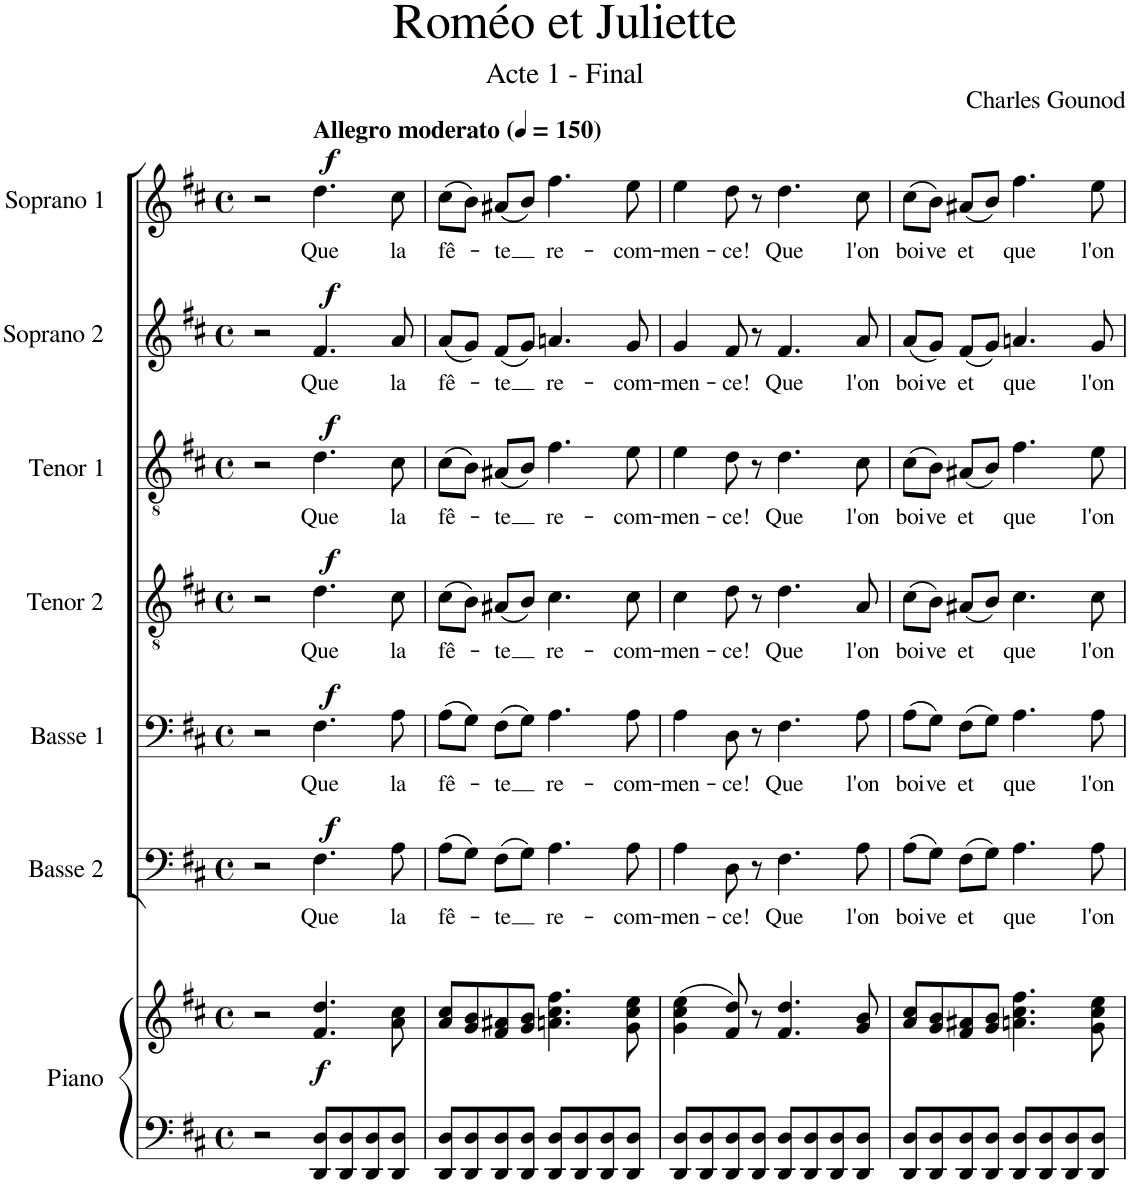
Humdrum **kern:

**kern	**kern	**dynam	**kern	**text	**dynam	**kern	**text	**dynam	**kern	**text	**dynam	**kern	**text	**dynam	**kern	**text	**dynam	**kern	**text	**dynam
*part7	*part7	*part7	*part6	*part6	*part6	*part5	*part5	*part5	*part4	*part4	*part4	*part3	*part3	*part3	*part2	*part2	*part2	*part1	*part1	*part1
*staff8	*staff7	*staff7/8	*staff6	*staff6	*staff6	*staff5	*staff5	*staff5	*staff4	*staff4	*staff4	*staff3	*staff3	*staff3	*staff2	*staff2	*staff2	*staff1	*staff1	*staff1
*I"Piano	*	*	*I"Basse 2	*	*	*I"Basse 1	*	*	*I"Tenor 2	*	*	*I"Tenor 1	*	*	*I"Soprano 2	*	*	*I"Soprano 1	*	*
*I'Pno.	*	*	*I'B2	*	*	*I'B1	*	*	*I'T2	*	*	*I'T1	*	*	*I'S2	*	*	*I'S1	*	*
*clefF4	*clefG2	*	*clefF4	*	*	*clefF4	*	*	*clefGv2	*	*	*clefGv2	*	*	*clefG2	*	*	*clefG2	*	*
*k[f#c#]	*k[f#c#]	*	*k[f#c#]	*	*	*k[f#c#]	*	*	*k[f#c#]	*	*	*k[f#c#]	*	*	*k[f#c#]	*	*	*k[f#c#]	*	*
*M4/4	*M4/4	*	*M4/4	*	*	*M4/4	*	*	*M4/4	*	*	*M4/4	*	*	*M4/4	*	*	*M4/4	*	*
*met(c)	*met(c)	*	*met(c)	*	*	*met(c)	*	*	*met(c)	*	*	*met(c)	*	*	*met(c)	*	*	*met(c)	*	*
=1	=1	=1	=1	=1	=1	=1	=1	=1	=1	=1	=1	=1	=1	=1	=1	=1	=1	=1	=1	=1
2r	2r	.	2r	.	.	2r	.	.	2r	.	.	2r	.	.	2r	.	.	2r	.	.
*	*	*	*	*	*	*	*	*	*	*	*	*	*	*	*	*	*	*MM150	*	*
!	!	!	!	!	!	!	!	!	!	!	!	!	!	!	!	!	!	!LO:TX:a:B:t=Allegro moderato	!	!
!	!	!LO:DY:b	!	!LO:LY:b	!LO:DY:a	!	!LO:LY:b	!LO:DY:a	!	!LO:LY:b	!LO:DY:a	!	!LO:LY:b	!LO:DY:a	!	!LO:LY:b	!LO:DY:a	!	!LO:LY:b	!LO:DY:a
8DD/ 8D/L	4.f#/ 4.dd/	f	4.F#\	Que	f	4.F#\	Que	f	4.d\	Que	f	4.d\	Que	f	4.f#/	Que	f	4.dd\	Que	f
8DD/ 8D/	.	.	.	.	.	.	.	.	.	.	.	.	.	.	.	.	.	.	.	.
8DD/ 8D/	.	.	.	.	.	.	.	.	.	.	.	.	.	.	.	.	.	.	.	.
!	!	!	!	!LO:LY:b	!	!	!LO:LY:b	!	!	!LO:LY:b	!	!	!LO:LY:b	!	!	!LO:LY:b	!	!	!LO:LY:b	!
8DD/ 8D/J	8a\ 8cc#\	.	8A\	la	.	8A\	la	.	8c#\	la	.	8c#\	la	.	8a/	la	.	8cc#\	la	.
=2	=2	=2	=2	=2	=2	=2	=2	=2	=2	=2	=2	=2	=2	=2	=2	=2	=2	=2	=2	=2
!	!	!	!	!LO:LY:b	!	!	!LO:LY:b	!	!	!LO:LY:b	!	!	!LO:LY:b	!	!	!LO:LY:b	!	!	!LO:LY:b	!
8DD/ 8D/L	8a/ 8cc#/L	.	(8A\L	fê-	.	(8A\L	fê-	.	(8c#\L	fê-	.	(8c#\L	fê-	.	(8a/L	fê-	.	(8cc#\L	fê-	.
8DD/ 8D/	8g/ 8b/	.	8G\J)	.	.	8G\J)	.	.	8B\J)	.	.	8B\J)	.	.	8g/J)	.	.	8b\J)	.	.
!	!	!	!	!LO:LY:b	!	!	!LO:LY:b	!	!	!LO:LY:b	!	!	!LO:LY:b	!	!	!LO:LY:b	!	!	!LO:LY:b	!
8DD/ 8D/	8f#/ 8a#X/	.	(8F#\L	-te	.	(8F#\L	-te	.	(8A#X/L	-te	.	(8A#X/L	-te	.	(8f#/L	-te	.	(8a#X/L	-te	.
8DD/ 8D/J	8g/ 8b/J	.	8G\J)	.	.	8G\J)	.	.	8B/J)	.	.	8B/J)	.	.	8g/J)	.	.	8b/J)	.	.
!	!	!	!	!LO:LY:b	!	!	!LO:LY:b	!	!	!LO:LY:b	!	!	!LO:LY:b	!	!	!LO:LY:b	!	!	!LO:LY:b	!
8DD/ 8D/L	4.an\ 4.cc#\ 4.ff#\	.	4.A\	re-	.	4.A\	re-	.	4.c#\	re-	.	4.f#\	re-	.	4.an/	re-	.	4.ff#\	re-	.
8DD/ 8D/	.	.	.	.	.	.	.	.	.	.	.	.	.	.	.	.	.	.	.	.
8DD/ 8D/	.	.	.	.	.	.	.	.	.	.	.	.	.	.	.	.	.	.	.	.
!	!	!	!	!LO:LY:b	!	!	!LO:LY:b	!	!	!LO:LY:b	!	!	!LO:LY:b	!	!	!LO:LY:b	!	!	!LO:LY:b	!
8DD/ 8D/J	8g\ 8cc#\ 8ee\	.	8A\	-com-	.	8A\	-com-	.	8c#\	-com-	.	8e\	-com-	.	8g/	-com-	.	8ee\	-com-	.
=3	=3	=3	=3	=3	=3	=3	=3	=3	=3	=3	=3	=3	=3	=3	=3	=3	=3	=3	=3	=3
!	!	!	!	!LO:LY:b	!	!	!LO:LY:b	!	!	!LO:LY:b	!	!	!LO:LY:b	!	!	!LO:LY:b	!	!	!LO:LY:b	!
8DD/ 8D/L	(4g\ 4cc#\ 4ee\	.	4A\	-men-	.	4A\	-men-	.	4c#\	-men-	.	4e\	-men-	.	4g/	-men-	.	4ee\	-men-	.
8DD/ 8D/	.	.	.	.	.	.	.	.	.	.	.	.	.	.	.	.	.	.	.	.
!	!	!	!	!LO:LY:b	!	!	!LO:LY:b	!	!	!LO:LY:b	!	!	!LO:LY:b	!	!	!LO:LY:b	!	!	!LO:LY:b	!
8DD/ 8D/	8f#/ 8dd/)	.	8D\	-ce!	.	8D\	-ce!	.	8d\	-ce!	.	8d\	-ce!	.	8f#/	-ce!	.	8dd\	-ce!	.
8DD/ 8D/J	8r	.	8r	.	.	8r	.	.	8r	.	.	8r	.	.	8r	.	.	8r	.	.
!	!	!	!	!LO:LY:b	!	!	!LO:LY:b	!	!	!LO:LY:b	!	!	!LO:LY:b	!	!	!LO:LY:b	!	!	!LO:LY:b	!
8DD/ 8D/L	4.f#/ 4.dd/	.	4.F#\	Que	.	4.F#\	Que	.	4.d\	Que	.	4.d\	Que	.	4.f#/	Que	.	4.dd\	Que	.
8DD/ 8D/	.	.	.	.	.	.	.	.	.	.	.	.	.	.	.	.	.	.	.	.
8DD/ 8D/	.	.	.	.	.	.	.	.	.	.	.	.	.	.	.	.	.	.	.	.
!	!	!	!	!LO:LY:b	!	!	!LO:LY:b	!	!	!LO:LY:b	!	!	!LO:LY:b	!	!	!LO:LY:b	!	!	!LO:LY:b	!
8DD/ 8D/J	8g/ 8b/	.	8A\	l'on	.	8A\	l'on	.	8A/	l'on	.	8c#\	l'on	.	8a/	l'on	.	8cc#\	l'on	.
=4	=4	=4	=4	=4	=4	=4	=4	=4	=4	=4	=4	=4	=4	=4	=4	=4	=4	=4	=4	=4
!	!	!	!	!LO:LY:b	!	!	!LO:LY:b	!	!	!LO:LY:b	!	!	!LO:LY:b	!	!	!LO:LY:b	!	!	!LO:LY:b	!
8DD/ 8D/L	8a/ 8cc#/L	.	(8A\L	boi-	.	(8A\L	boi-	.	(8c#\L	boi-	.	(8c#\L	boi-	.	(8a/L	boi-	.	(8cc#\L	boi-	.
!	!	!	!	!LO:LY:b	!	!	!LO:LY:b	!	!	!LO:LY:b	!	!	!LO:LY:b	!	!	!LO:LY:b	!	!	!LO:LY:b	!
8DD/ 8D/	8g/ 8b/	.	8G\J)	-ve	.	8G\J)	-ve	.	8B\J)	-ve	.	8B\J)	-ve	.	8g/J)	-ve	.	8b\J)	-ve	.
!	!	!	!	!LO:LY:b	!	!	!LO:LY:b	!	!	!LO:LY:b	!	!	!LO:LY:b	!	!	!LO:LY:b	!	!	!LO:LY:b	!
8DD/ 8D/	8f#/ 8a#X/	.	(8F#\L	et	.	(8F#\L	et	.	(8A#X/L	et	.	(8A#X/L	et	.	(8f#/L	et	.	(8a#X/L	et	.
8DD/ 8D/J	8g/ 8b/J	.	8G\J)	.	.	8G\J)	.	.	8B/J)	.	.	8B/J)	.	.	8g/J)	.	.	8b/J)	.	.
!	!	!	!	!LO:LY:b	!	!	!LO:LY:b	!	!	!LO:LY:b	!	!	!LO:LY:b	!	!	!LO:LY:b	!	!	!LO:LY:b	!
8DD/ 8D/L	4.an\ 4.cc#\ 4.ff#\	.	4.A\	que	.	4.A\	que	.	4.c#\	que	.	4.f#\	que	.	4.an/	que	.	4.ff#\	que	.
8DD/ 8D/	.	.	.	.	.	.	.	.	.	.	.	.	.	.	.	.	.	.	.	.
8DD/ 8D/	.	.	.	.	.	.	.	.	.	.	.	.	.	.	.	.	.	.	.	.
!	!	!	!	!LO:LY:b	!	!	!LO:LY:b	!	!	!LO:LY:b	!	!	!LO:LY:b	!	!	!LO:LY:b	!	!	!LO:LY:b	!
8DD/ 8D/J	8g\ 8cc#\ 8ee\	.	8A\	l'on	.	8A\	l'on	.	8c#\	l'on	.	8e\	l'on	.	8g/	l'on	.	8ee\	l'on	.
=	=	=	=	=	=	=	=	=	=	=	=	=	=	=	=	=	=	=	=	=
*-	*-	*-	*-	*-	*-	*-	*-	*-	*-	*-	*-	*-	*-	*-	*-	*-	*-	*-	*-	*-
